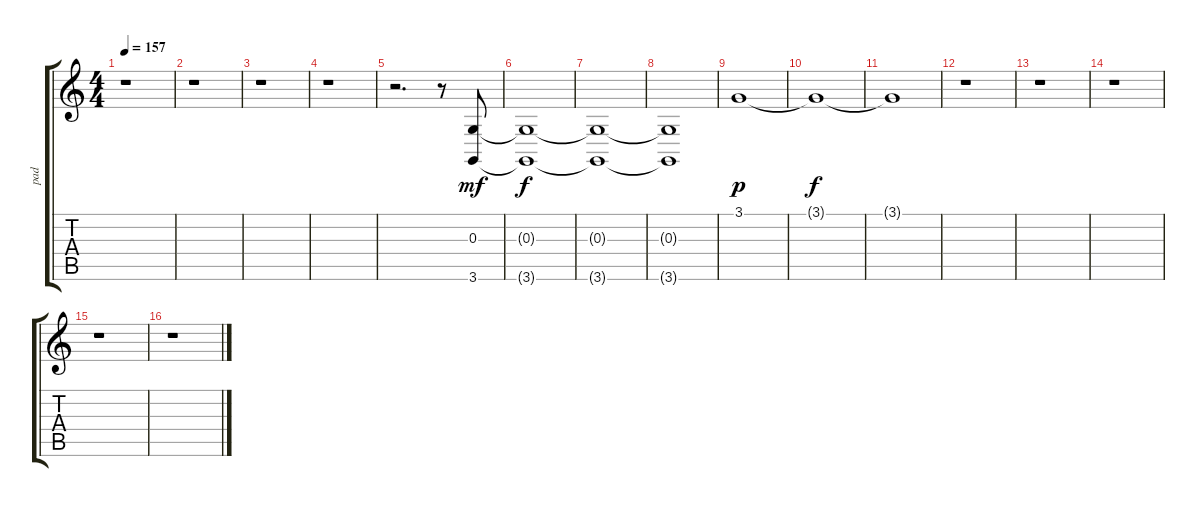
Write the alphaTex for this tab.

\track ("pad     " "pad     ") {instrument pad7halo}
\staff {score tabs}
\tuning (E4 B3 G3 D3 A2 E2) {hide}
\ts (4 4)
\tempo 157
\clef g2
\ks c
r.1{dy mf} |
r.1 |
r.1 |
r.1 |
r.2{d} r.8 (0.3 3.6).8 |
(0.3{t} 3.6{t}).1{dy f} |
(0.3{t} 3.6{t}).1 |
(0.3{t} 3.6{t}).1 |
3.1.1{dy p} |
3.1{t}.1{dy f} |
3.1{t}.1 |
r.1 |
r.1 |
r.1 |
r.1 |
r.1
